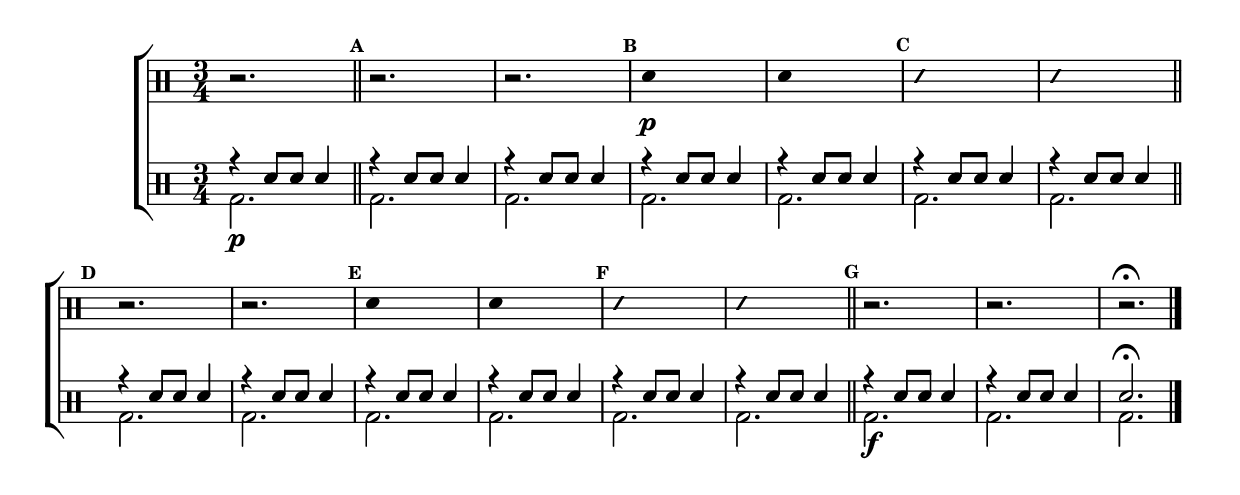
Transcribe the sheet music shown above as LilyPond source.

%-*- coding: utf-8 -*-

\version "2.14.2"

%\header {title = "escala a tres vozes"}

\new ChoirStaff <<

\drummode <<

\drums {
\override Staff.TimeSignature #'style = #'()
\time 3/4 

\override Score.BarNumber #'transparent = ##t
\override Score.RehearsalMark #'font-size = #-2
\set Score.markFormatter = #format-mark-numbers

\context DrumVoice = "1" { }
\context DrumVoice = "2" { }

{ 
r2.

%1
\mark \default
\bar "||"
r2. r
\mark \default
\override Stem #'transparent = ##t
sn4\p s2
sn4 s2
\mark \default
\override NoteHead #'style = #'slash
\override NoteHead #'font-size = #-4
sn4 s2
sn4 s2
\revert NoteHead #'style 
\revert NoteHead #'font-size
\bar "||"


%2
\mark \default
\bar "||"
r2. r
\mark \default
\override Stem #'transparent = ##t
sn4 s2
sn4 s2
\mark \default
\override NoteHead #'style = #'slash
\override NoteHead #'font-size = #-4
sn4 s2
sn4 s2
\revert NoteHead #'style 
\revert NoteHead #'font-size
\bar "||"



\mark \default
r2. r r\fermata



\bar "|."

  
}

}


\drums {

\override Staff.TimeSignature #'style = #'()
\time 3/4 

\override Score.BarNumber #'transparent = ##t
\override Score.RehearsalMark #'font-size = #-2
\set Score.markFormatter = #format-mark-numbers

\context DrumVoice = "1" { }
\context DrumVoice = "2" { }

<<

{
r4 sn8 sn sn4

r4 sn8 sn sn4
r4 sn8 sn sn4
r4 sn8 sn sn4
r4 sn8 sn sn4
r4 sn8 sn sn4
r4 sn8 sn sn4

r4 sn8 sn sn4
r4 sn8 sn sn4
r4 sn8 sn sn4
r4 sn8 sn sn4
r4 sn8 sn sn4
r4 sn8 sn sn4

r4 sn8 sn sn4
r4 sn8 sn sn4

sn2.\fermata 

}
\\
{
bd2.\p 

bd2. bd2.  
bd2. bd2.  
bd2. bd2.  

bd2. bd2.  
bd2. bd2.  
bd2. bd2.  

bd2.\f bd2.  

bd

}

>>

}

>>

>>